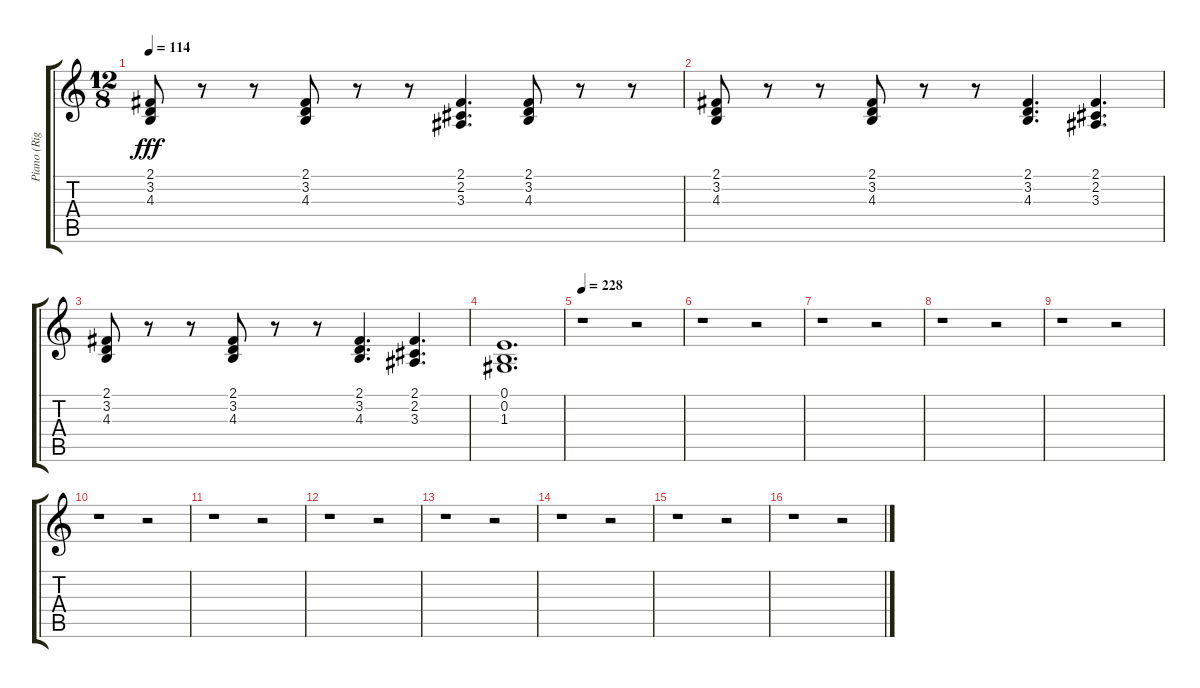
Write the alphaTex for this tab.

\track ("Piano (Right Hand)" "Piano (Rig") {instrument acousticgrandpiano}
\staff {score tabs}
\tuning (E4 B3 G3 D3 A2 E2) {hide}
\ts (12 8)
\tempo 114
\clef g2
\ks c
(2.1 3.2 4.3).8{dy fff} r.8 r.8 (2.1 3.2 4.3).8 r.8 r.8 (2.1 2.2 3.3).4{d} (2.1 3.2 4.3).8 r.8 r.8 |
(2.1 3.2 4.3).8 r.8 r.8 (2.1 3.2 4.3).8 r.8 r.8 (2.1 3.2 4.3).4{d} (2.1 2.2 3.3).4{d} |
(2.1 3.2 4.3).8 r.8 r.8 (2.1 3.2 4.3).8 r.8 r.8 (2.1 3.2 4.3).4{d} (2.1 2.2 3.3).4{d} |
(0.1 0.2 1.3).1{d} |
\tempo 228
r.1 r.2 |
r.1 r.2 |
r.1 r.2 |
r.1 r.2 |
r.1 r.2 |
r.1 r.2 |
r.1 r.2 |
r.1 r.2 |
r.1 r.2 |
r.1 r.2 |
r.1 r.2 |
r.1 r.2
